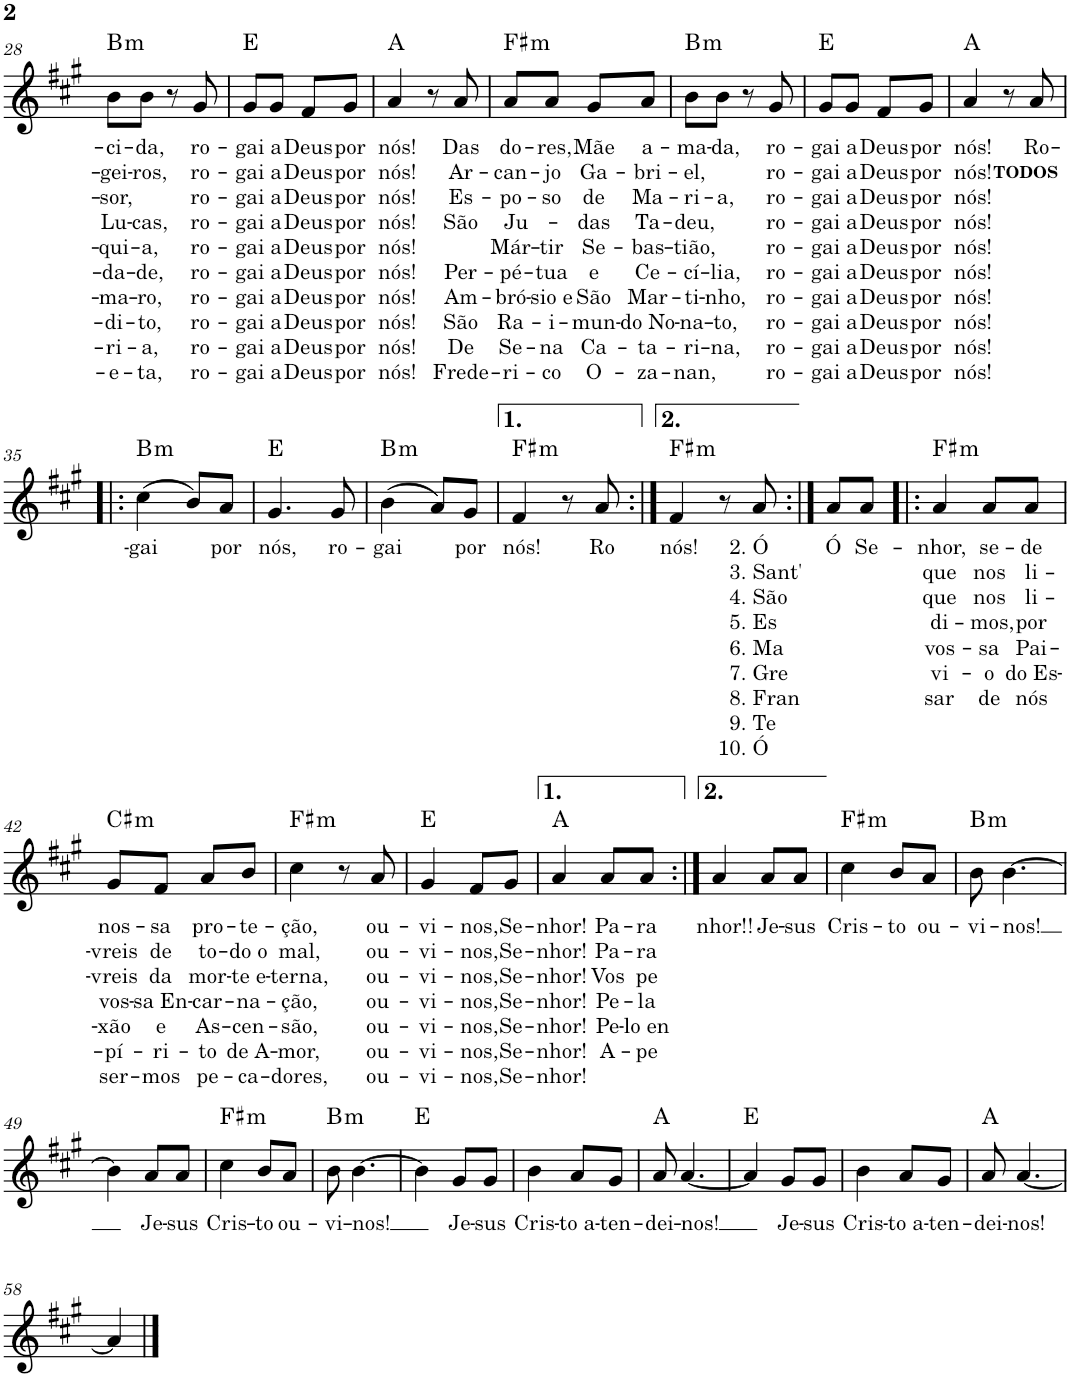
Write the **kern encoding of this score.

**kern	**text	**text	**text	**text	**text	**text	**text	**text	**text	**text	**harte
*part1	*part1	*part1	*part1	*part1	*part1	*part1	*part1	*part1	*part1	*part1	*part1
*staff1	*staff1	*staff1	*staff1	*staff1	*staff1	*staff1	*staff1	*staff1	*staff1	*staff1	*
*I"Voz	*	*	*	*	*	*	*	*	*	*	*
*I'Vo.	*	*	*	*	*	*	*	*	*	*	*
!!LO:PB:g=z
*clefG2	*	*	*	*	*	*	*	*	*	*	*
*k[f#c#g#]	*	*	*	*	*	*	*	*	*	*	*
*M2/4	*	*	*	*	*	*	*	*	*	*	*
=28	=28	=28	=28	=28	=28	=28	=28	=28	=28	=28	=28
!	!LO:LY:b	!LO:LY:b	!LO:LY:b	!LO:LY:b	!LO:LY:b	!LO:LY:b	!LO:LY:b	!LO:LY:b	!LO:LY:b	!LO:LY:b	!LO:H:kt=m
8b\L	-ci-	-gei-	-sor,	Lu-	-qui-	-da-	-ma-	-di-	-ri-	-e-	B:min
!	!LO:LY:b	!LO:LY:b	!	!LO:LY:b	!LO:LY:b	!LO:LY:b	!LO:LY:b	!LO:LY:b	!LO:LY:b	!LO:LY:b	!
8b\J	-da,	-ros,	.	-cas,	-a,	-de,	-ro,	-to,	-a,	-ta,	.
8r	.	.	.	.	.	.	.	.	.	.	.
!	!LO:LY:b	!LO:LY:b	!LO:LY:b	!LO:LY:b	!LO:LY:b	!LO:LY:b	!LO:LY:b	!LO:LY:b	!LO:LY:b	!LO:LY:b	!
8g#/	ro-	ro-	ro-	ro-	ro-	ro-	ro-	ro-	ro-	ro-	.
=29	=29	=29	=29	=29	=29	=29	=29	=29	=29	=29	=29
!	!LO:LY:b	!LO:LY:b	!LO:LY:b	!LO:LY:b	!LO:LY:b	!LO:LY:b	!LO:LY:b	!LO:LY:b	!LO:LY:b	!LO:LY:b	!
8g#/L	-gai	-gai	-gai	-gai	-gai	-gai	-gai	-gai	-gai	-gai	E:maj
!	!LO:LY:b	!LO:LY:b	!LO:LY:b	!LO:LY:b	!LO:LY:b	!LO:LY:b	!LO:LY:b	!LO:LY:b	!LO:LY:b	!LO:LY:b	!
8g#/J	a	a	a	a	a	a	a	a	a	a	.
!	!LO:LY:b	!LO:LY:b	!LO:LY:b	!LO:LY:b	!LO:LY:b	!LO:LY:b	!LO:LY:b	!LO:LY:b	!LO:LY:b	!LO:LY:b	!
8f#/L	Deus	Deus	Deus	Deus	Deus	Deus	Deus	Deus	Deus	Deus	.
!	!LO:LY:b	!LO:LY:b	!LO:LY:b	!LO:LY:b	!LO:LY:b	!LO:LY:b	!LO:LY:b	!LO:LY:b	!LO:LY:b	!LO:LY:b	!
8g#/J	por	por	por	por	por	por	por	por	por	por	.
=30	=30	=30	=30	=30	=30	=30	=30	=30	=30	=30	=30
!	!LO:LY:b	!LO:LY:b	!LO:LY:b	!LO:LY:b	!LO:LY:b	!LO:LY:b	!LO:LY:b	!LO:LY:b	!LO:LY:b	!LO:LY:b	!
4a/	nós!	nós!	nós!	nós!	nós!	nós!	nós!	nós!	nós!	nós!	A:maj
8r	.	.	.	.	.	.	.	.	.	.	.
!	!LO:LY:b	!LO:LY:b	!LO:LY:b	!LO:LY:b	!	!LO:LY:b	!LO:LY:b	!LO:LY:b	!LO:LY:b	!LO:LY:b	!
8a/	Das	Ar-	Es-	São	.	Per-	Am-	São	De	Frede-	.
=31	=31	=31	=31	=31	=31	=31	=31	=31	=31	=31	=31
!	!LO:LY:b	!LO:LY:b	!LO:LY:b	!LO:LY:b	!LO:LY:b	!LO:LY:b	!LO:LY:b	!LO:LY:b	!LO:LY:b	!LO:LY:b	!LO:H:kt=m
8a/L	do-	-can-	-po-	Ju-	Már-	-pé-	-bró-	Ra-	Se-	-ri-	F#:min
!	!LO:LY:b	!LO:LY:b	!LO:LY:b	!	!LO:LY:b	!LO:LY:b	!LO:LY:b	!LO:LY:b	!LO:LY:b	!LO:LY:b	!
8a/J	-res,	-jo	-so	.	-tir	-tua	-sio e	-i-	-na	-co	.
!	!LO:LY:b	!LO:LY:b	!LO:LY:b	!LO:LY:b	!LO:LY:b	!LO:LY:b	!LO:LY:b	!LO:LY:b	!LO:LY:b	!LO:LY:b	!
8g#/L	Mãe	Ga-	de	-das	Se-	e	São	-mun-	Ca-	O-	.
!	!LO:LY:b	!LO:LY:b	!LO:LY:b	!LO:LY:b	!LO:LY:b	!LO:LY:b	!LO:LY:b	!LO:LY:b	!LO:LY:b	!LO:LY:b	!
8a/J	a-	-bri-	Ma-	Ta-	-bas-	Ce-	Mar-	-do No-	-ta-	-za-	.
=32	=32	=32	=32	=32	=32	=32	=32	=32	=32	=32	=32
!	!LO:LY:b	!LO:LY:b	!LO:LY:b	!LO:LY:b	!LO:LY:b	!LO:LY:b	!LO:LY:b	!LO:LY:b	!LO:LY:b	!LO:LY:b	!LO:H:kt=m
8b\L	-ma-	-el,	-ri-	-deu,	-tião,	-cí-	-ti-	-na-	-ri-	-nan,	B:min
!	!LO:LY:b	!	!LO:LY:b	!	!	!LO:LY:b	!LO:LY:b	!LO:LY:b	!LO:LY:b	!	!
8b\J	-da,	.	-a,	.	.	-lia,	-nho,	-to,	-na,	.	.
8r	.	.	.	.	.	.	.	.	.	.	.
!	!LO:LY:b	!LO:LY:b	!LO:LY:b	!LO:LY:b	!LO:LY:b	!LO:LY:b	!LO:LY:b	!LO:LY:b	!LO:LY:b	!LO:LY:b	!
8g#/	ro-	ro-	ro-	ro-	ro-	ro-	ro-	ro-	ro-	ro-	.
=33	=33	=33	=33	=33	=33	=33	=33	=33	=33	=33	=33
!	!LO:LY:b	!LO:LY:b	!LO:LY:b	!LO:LY:b	!LO:LY:b	!LO:LY:b	!LO:LY:b	!LO:LY:b	!LO:LY:b	!LO:LY:b	!
8g#/L	-gai	-gai	-gai	-gai	-gai	-gai	-gai	-gai	-gai	-gai	E:maj
!	!LO:LY:b	!LO:LY:b	!LO:LY:b	!LO:LY:b	!LO:LY:b	!LO:LY:b	!LO:LY:b	!LO:LY:b	!LO:LY:b	!LO:LY:b	!
8g#/J	a	a	a	a	a	a	a	a	a	a	.
!	!LO:LY:b	!LO:LY:b	!LO:LY:b	!LO:LY:b	!LO:LY:b	!LO:LY:b	!LO:LY:b	!LO:LY:b	!LO:LY:b	!LO:LY:b	!
8f#/L	Deus	Deus	Deus	Deus	Deus	Deus	Deus	Deus	Deus	Deus	.
!	!LO:LY:b	!LO:LY:b	!LO:LY:b	!LO:LY:b	!LO:LY:b	!LO:LY:b	!LO:LY:b	!LO:LY:b	!LO:LY:b	!LO:LY:b	!
8g#/J	por	por	por	por	por	por	por	por	por	por	.
=34	=34	=34	=34	=34	=34	=34	=34	=34	=34	=34	=34
!LO:TX:b:B:t=TODOS	!	!	!	!	!	!	!	!	!	!	!
!	!LO:LY:b	!LO:LY:b	!LO:LY:b	!LO:LY:b	!LO:LY:b	!LO:LY:b	!LO:LY:b	!LO:LY:b	!LO:LY:b	!LO:LY:b	!
4a/	nós!	nós!	nós!	nós!	nós!	nós!	nós!	nós!	nós!	nós!	A:maj
8r	.	.	.	.	.	.	.	.	.	.	.
!	!LO:LY:b	!	!	!	!	!	!	!	!	!	!
8a/	Ro-	.	.	.	.	.	.	.	.	.	.
!!LO:LB:g=z
=35!|:	=35!|:	=35!|:	=35!|:	=35!|:	=35!|:	=35!|:	=35!|:	=35!|:	=35!|:	=35!|:	=35!|:
!	!LO:LY:b	!	!	!	!	!	!	!	!	!	!LO:H:kt=m
(4cc#\	-gai	.	.	.	.	.	.	.	.	.	B:min
8b/L)	.	.	.	.	.	.	.	.	.	.	.
!	!LO:LY:b	!	!	!	!	!	!	!	!	!	!
8a/J	por	.	.	.	.	.	.	.	.	.	.
=36	=36	=36	=36	=36	=36	=36	=36	=36	=36	=36	=36
!	!LO:LY:b	!	!	!	!	!	!	!	!	!	!
4.g#/	nós,	.	.	.	.	.	.	.	.	.	E:maj
!	!LO:LY:b	!	!	!	!	!	!	!	!	!	!
8g#/	ro-	.	.	.	.	.	.	.	.	.	.
=37	=37	=37	=37	=37	=37	=37	=37	=37	=37	=37	=37
!	!LO:LY:b	!	!	!	!	!	!	!	!	!	!LO:H:kt=m
(4b\	-gai	.	.	.	.	.	.	.	.	.	B:min
8a/L)	.	.	.	.	.	.	.	.	.	.	.
!	!LO:LY:b	!	!	!	!	!	!	!	!	!	!
8g#/J	por	.	.	.	.	.	.	.	.	.	.
=38	=38	=38	=38	=38	=38	=38	=38	=38	=38	=38	=38
!	!LO:LY:b	!	!	!	!	!	!	!	!	!	!LO:H:kt=m
4f#/	nós!	.	.	.	.	.	.	.	.	.	F#:min
8r	.	.	.	.	.	.	.	.	.	.	.
!	!LO:LY:b	!	!	!	!	!	!	!	!	!	!
8a/	Ro	.	.	.	.	.	.	.	.	.	.
=39:|!	=39:|!	=39:|!	=39:|!	=39:|!	=39:|!	=39:|!	=39:|!	=39:|!	=39:|!	=39:|!	=39:|!
!	!LO:LY:b	!	!	!	!	!	!	!	!	!	!LO:H:kt=m
4f#/	nós!	.	.	.	.	.	.	.	.	.	F#:min
8r	.	.	.	.	.	.	.	.	.	.	.
!	!LO:LY:b	!LO:LY:b	!LO:LY:b	!LO:LY:b	!LO:LY:b	!LO:LY:b	!LO:LY:b	!LO:LY:b	!LO:LY:b	!	!
8a/	2. Ó	3. Sant'	4. São	5. Es	6. Ma	7. Gre	8. Fran	9. Te	10. Ó	.	.
=40:|!	=40:|!	=40:|!	=40:|!	=40:|!	=40:|!	=40:|!	=40:|!	=40:|!	=40:|!	=40:|!	=40:|!
!	!LO:LY:b	!	!	!	!	!	!	!	!	!	!
8a/L	Ó	.	.	.	.	.	.	.	.	.	.
!	!LO:LY:b	!	!	!	!	!	!	!	!	!	!
8a/J	Se-	.	.	.	.	.	.	.	.	.	.
=41!|:	=41!|:	=41!|:	=41!|:	=41!|:	=41!|:	=41!|:	=41!|:	=41!|:	=41!|:	=41!|:	=41!|:
!	!LO:LY:b	!LO:LY:b	!LO:LY:b	!LO:LY:b	!LO:LY:b	!LO:LY:b	!LO:LY:b	!	!	!	!LO:H:kt=m
4a/	-nhor,	que	que	di-	vos-	vi-	sar	.	.	.	F#:min
!	!LO:LY:b	!LO:LY:b	!LO:LY:b	!LO:LY:b	!LO:LY:b	!LO:LY:b	!LO:LY:b	!	!	!	!
8a/L	se-	nos	nos	-mos,	-sa	-o	de	.	.	.	.
!	!LO:LY:b	!LO:LY:b	!LO:LY:b	!LO:LY:b	!LO:LY:b	!LO:LY:b	!LO:LY:b	!	!	!	!
8a/J	-de	li-	li-	por	Pai-	do Es-	nós	.	.	.	.
!!LO:LB:g=z
=42	=42	=42	=42	=42	=42	=42	=42	=42	=42	=42	=42
!	!LO:LY:b	!LO:LY:b	!LO:LY:b	!LO:LY:b	!LO:LY:b	!LO:LY:b	!LO:LY:b	!	!	!	!LO:H:kt=m
8g#/L	nos-	-vreis	-vreis	vos-	-xão	-pí-	ser-	.	.	.	C#:min
!	!LO:LY:b	!LO:LY:b	!LO:LY:b	!LO:LY:b	!LO:LY:b	!LO:LY:b	!LO:LY:b	!	!	!	!
8f#/J	-sa	de	da	-sa En-	e	-ri-	-mos	.	.	.	.
!	!LO:LY:b	!LO:LY:b	!LO:LY:b	!LO:LY:b	!LO:LY:b	!LO:LY:b	!LO:LY:b	!	!	!	!
8a/L	pro-	to-	mor-	-car-	As-	-to	pe-	.	.	.	.
!	!LO:LY:b	!LO:LY:b	!LO:LY:b	!LO:LY:b	!LO:LY:b	!LO:LY:b	!LO:LY:b	!	!	!	!
8b/J	-te-	-do o	-te e-	-na-	-cen-	de A-	-ca-	.	.	.	.
=43	=43	=43	=43	=43	=43	=43	=43	=43	=43	=43	=43
!	!LO:LY:b	!LO:LY:b	!LO:LY:b	!LO:LY:b	!LO:LY:b	!LO:LY:b	!LO:LY:b	!	!	!	!LO:H:kt=m
4cc#\	-ção,	mal,	-terna,	-ção,	-são,	-mor,	-dores,	.	.	.	F#:min
8r	.	.	.	.	.	.	.	.	.	.	.
!	!LO:LY:b	!LO:LY:b	!LO:LY:b	!LO:LY:b	!LO:LY:b	!LO:LY:b	!LO:LY:b	!	!	!	!
8a/	ou-	ou-	ou-	ou-	ou-	ou-	ou-	.	.	.	.
=44	=44	=44	=44	=44	=44	=44	=44	=44	=44	=44	=44
!	!LO:LY:b	!LO:LY:b	!LO:LY:b	!LO:LY:b	!LO:LY:b	!LO:LY:b	!LO:LY:b	!	!	!	!
4g#/	-vi-	-vi-	-vi-	-vi-	-vi-	-vi-	-vi-	.	.	.	E:maj
!	!LO:LY:b	!LO:LY:b	!LO:LY:b	!LO:LY:b	!LO:LY:b	!LO:LY:b	!LO:LY:b	!	!	!	!
8f#/L	-nos,	-nos,	-nos,	-nos,	-nos,	-nos,	-nos,	.	.	.	.
!	!LO:LY:b	!LO:LY:b	!LO:LY:b	!LO:LY:b	!LO:LY:b	!LO:LY:b	!LO:LY:b	!	!	!	!
8g#/J	Se-	Se-	Se-	Se-	Se-	Se-	Se-	.	.	.	.
=45	=45	=45	=45	=45	=45	=45	=45	=45	=45	=45	=45
!	!LO:LY:b	!LO:LY:b	!LO:LY:b	!LO:LY:b	!LO:LY:b	!LO:LY:b	!LO:LY:b	!	!	!	!
4a/	-nhor!	-nhor!	-nhor!	-nhor!	-nhor!	-nhor!	-nhor!	.	.	.	A:maj
!	!LO:LY:b	!LO:LY:b	!LO:LY:b	!LO:LY:b	!LO:LY:b	!LO:LY:b	!	!	!	!	!
8a/L	Pa-	Pa-	Vos	Pe-	Pe-	A-	.	.	.	.	.
!	!LO:LY:b	!LO:LY:b	!LO:LY:b	!LO:LY:b	!LO:LY:b	!LO:LY:b	!	!	!	!	!
8a/J	-ra	-ra	pe	-la	-lo en	-pe	.	.	.	.	.
=46:|!	=46:|!	=46:|!	=46:|!	=46:|!	=46:|!	=46:|!	=46:|!	=46:|!	=46:|!	=46:|!	=46:|!
!	!LO:LY:b	!	!	!	!	!	!	!	!	!	!
4a/	nhor!!	.	.	.	.	.	.	.	.	.	.
!	!LO:LY:b	!	!	!	!	!	!	!	!	!	!
8a/L	Je-	.	.	.	.	.	.	.	.	.	.
!	!LO:LY:b	!	!	!	!	!	!	!	!	!	!
8a/J	-sus	.	.	.	.	.	.	.	.	.	.
=47	=47	=47	=47	=47	=47	=47	=47	=47	=47	=47	=47
!	!LO:LY:b	!	!	!	!	!	!	!	!	!	!LO:H:kt=m
4cc#\	Cris-	.	.	.	.	.	.	.	.	.	F#:min
!	!LO:LY:b	!	!	!	!	!	!	!	!	!	!
8b/L	-to	.	.	.	.	.	.	.	.	.	.
!	!LO:LY:b	!	!	!	!	!	!	!	!	!	!
8a/J	ou-	.	.	.	.	.	.	.	.	.	.
=48	=48	=48	=48	=48	=48	=48	=48	=48	=48	=48	=48
!	!LO:LY:b	!	!	!	!	!	!	!	!	!	!LO:H:kt=m
8b\	-vi-	.	.	.	.	.	.	.	.	.	B:min
!	!LO:LY:b	!	!	!	!	!	!	!	!	!	!
[4.b\	-nos!	.	.	.	.	.	.	.	.	.	.
!!LO:LB:g=z
=49	=49	=49	=49	=49	=49	=49	=49	=49	=49	=49	=49
4b\]	.	.	.	.	.	.	.	.	.	.	.
!	!LO:LY:b	!	!	!	!	!	!	!	!	!	!
8a/L	Je-	.	.	.	.	.	.	.	.	.	.
!	!LO:LY:b	!	!	!	!	!	!	!	!	!	!
8a/J	-sus	.	.	.	.	.	.	.	.	.	.
=50	=50	=50	=50	=50	=50	=50	=50	=50	=50	=50	=50
!	!LO:LY:b	!	!	!	!	!	!	!	!	!	!LO:H:kt=m
4cc#\	Cris-	.	.	.	.	.	.	.	.	.	F#:min
!	!LO:LY:b	!	!	!	!	!	!	!	!	!	!
8b/L	-to	.	.	.	.	.	.	.	.	.	.
!	!LO:LY:b	!	!	!	!	!	!	!	!	!	!
8a/J	ou-	.	.	.	.	.	.	.	.	.	.
=51	=51	=51	=51	=51	=51	=51	=51	=51	=51	=51	=51
!	!LO:LY:b	!	!	!	!	!	!	!	!	!	!LO:H:kt=m
8b\	-vi-	.	.	.	.	.	.	.	.	.	B:min
!	!LO:LY:b	!	!	!	!	!	!	!	!	!	!
[4.b\	-nos!	.	.	.	.	.	.	.	.	.	.
=52	=52	=52	=52	=52	=52	=52	=52	=52	=52	=52	=52
4b\]	.	.	.	.	.	.	.	.	.	.	E:maj
!	!LO:LY:b	!	!	!	!	!	!	!	!	!	!
8g#/L	Je-	.	.	.	.	.	.	.	.	.	.
!	!LO:LY:b	!	!	!	!	!	!	!	!	!	!
8g#/J	-sus	.	.	.	.	.	.	.	.	.	.
=53	=53	=53	=53	=53	=53	=53	=53	=53	=53	=53	=53
!	!LO:LY:b	!	!	!	!	!	!	!	!	!	!
4b\	Cris-	.	.	.	.	.	.	.	.	.	.
!	!LO:LY:b	!	!	!	!	!	!	!	!	!	!
8a/L	-to a-	.	.	.	.	.	.	.	.	.	.
!	!LO:LY:b	!	!	!	!	!	!	!	!	!	!
8g#/J	-ten-	.	.	.	.	.	.	.	.	.	.
=54	=54	=54	=54	=54	=54	=54	=54	=54	=54	=54	=54
!	!LO:LY:b	!	!	!	!	!	!	!	!	!	!
8a/	-dei-	.	.	.	.	.	.	.	.	.	A:maj
!	!LO:LY:b	!	!	!	!	!	!	!	!	!	!
[4.a/	-nos!	.	.	.	.	.	.	.	.	.	.
=55	=55	=55	=55	=55	=55	=55	=55	=55	=55	=55	=55
4a/]	.	.	.	.	.	.	.	.	.	.	E:maj
!	!LO:LY:b	!	!	!	!	!	!	!	!	!	!
8g#/L	Je-	.	.	.	.	.	.	.	.	.	.
!	!LO:LY:b	!	!	!	!	!	!	!	!	!	!
8g#/J	-sus	.	.	.	.	.	.	.	.	.	.
=56	=56	=56	=56	=56	=56	=56	=56	=56	=56	=56	=56
!	!LO:LY:b	!	!	!	!	!	!	!	!	!	!
4b\	Cris-	.	.	.	.	.	.	.	.	.	.
!	!LO:LY:b	!	!	!	!	!	!	!	!	!	!
8a/L	-to a-	.	.	.	.	.	.	.	.	.	.
!	!LO:LY:b	!	!	!	!	!	!	!	!	!	!
8g#/J	-ten-	.	.	.	.	.	.	.	.	.	.
=57	=57	=57	=57	=57	=57	=57	=57	=57	=57	=57	=57
!	!LO:LY:b	!	!	!	!	!	!	!	!	!	!
8a/	-dei-	.	.	.	.	.	.	.	.	.	A:maj
!	!LO:LY:b	!	!	!	!	!	!	!	!	!	!
[4.a/	-nos!	.	.	.	.	.	.	.	.	.	.
!!LO:LB:g=z
=58	=58	=58	=58	=58	=58	=58	=58	=58	=58	=58	=58
4a/]	.	.	.	.	.	.	.	.	.	.	.
==	==	==	==	==	==	==	==	==	==	==	==
*-	*-	*-	*-	*-	*-	*-	*-	*-	*-	*-	*-
